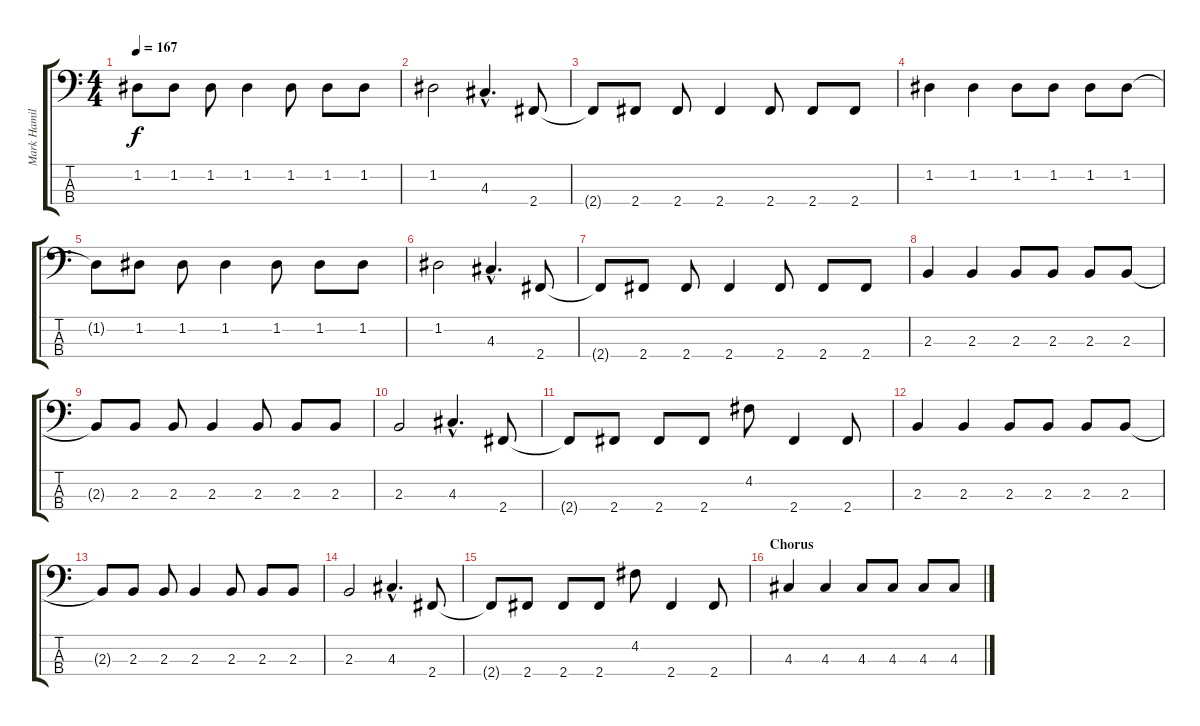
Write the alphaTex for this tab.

\track ("Mark Hamilton" "Mark Hamil") {instrument electricbasspick}
\staff {score tabs}
\tuning (G2 D2 A1 E1) {hide}
\ts (4 4)
\tempo 167
\clef f4
\ks c
1.2{t}.8{dy f} 1.2.8 1.2.8 1.2.4 1.2.8 1.2.8 1.2.8 |
1.2.2 4.3{hac}.4{d} 2.4.8 |
2.4{t}.8 2.4.8 2.4.8 2.4.4 2.4.8 2.4.8 2.4.8 |
1.2.4 1.2.4 1.2.8 1.2.8 1.2.8 1.2.8 |
1.2{t}.8 1.2.8 1.2.8 1.2.4 1.2.8 1.2.8 1.2.8 |
1.2.2 4.3{hac}.4{d} 2.4.8 |
2.4{t}.8 2.4.8 2.4.8 2.4.4 2.4.8 2.4.8 2.4.8 |
2.3.4 2.3.4 2.3.8 2.3.8 2.3.8 2.3.8 |
2.3{t}.8 2.3.8 2.3.8 2.3.4 2.3.8 2.3.8 2.3.8 |
2.3.2 4.3{hac}.4{d} 2.4.8 |
2.4{t}.8 2.4.8 2.4.8 2.4.8 4.2.8 2.4.4 2.4.8 |
2.3.4 2.3.4 2.3.8 2.3.8 2.3.8 2.3.8 |
2.3{t}.8 2.3.8 2.3.8 2.3.4 2.3.8 2.3.8 2.3.8 |
2.3.2 4.3{hac}.4{d} 2.4.8 |
2.4{t}.8 2.4.8 2.4.8 2.4.8 4.2.8 2.4.4 2.4.8 |
\section ("" "Chorus")
4.3.4 4.3.4 4.3.8 4.3.8 4.3.8 4.3.8
